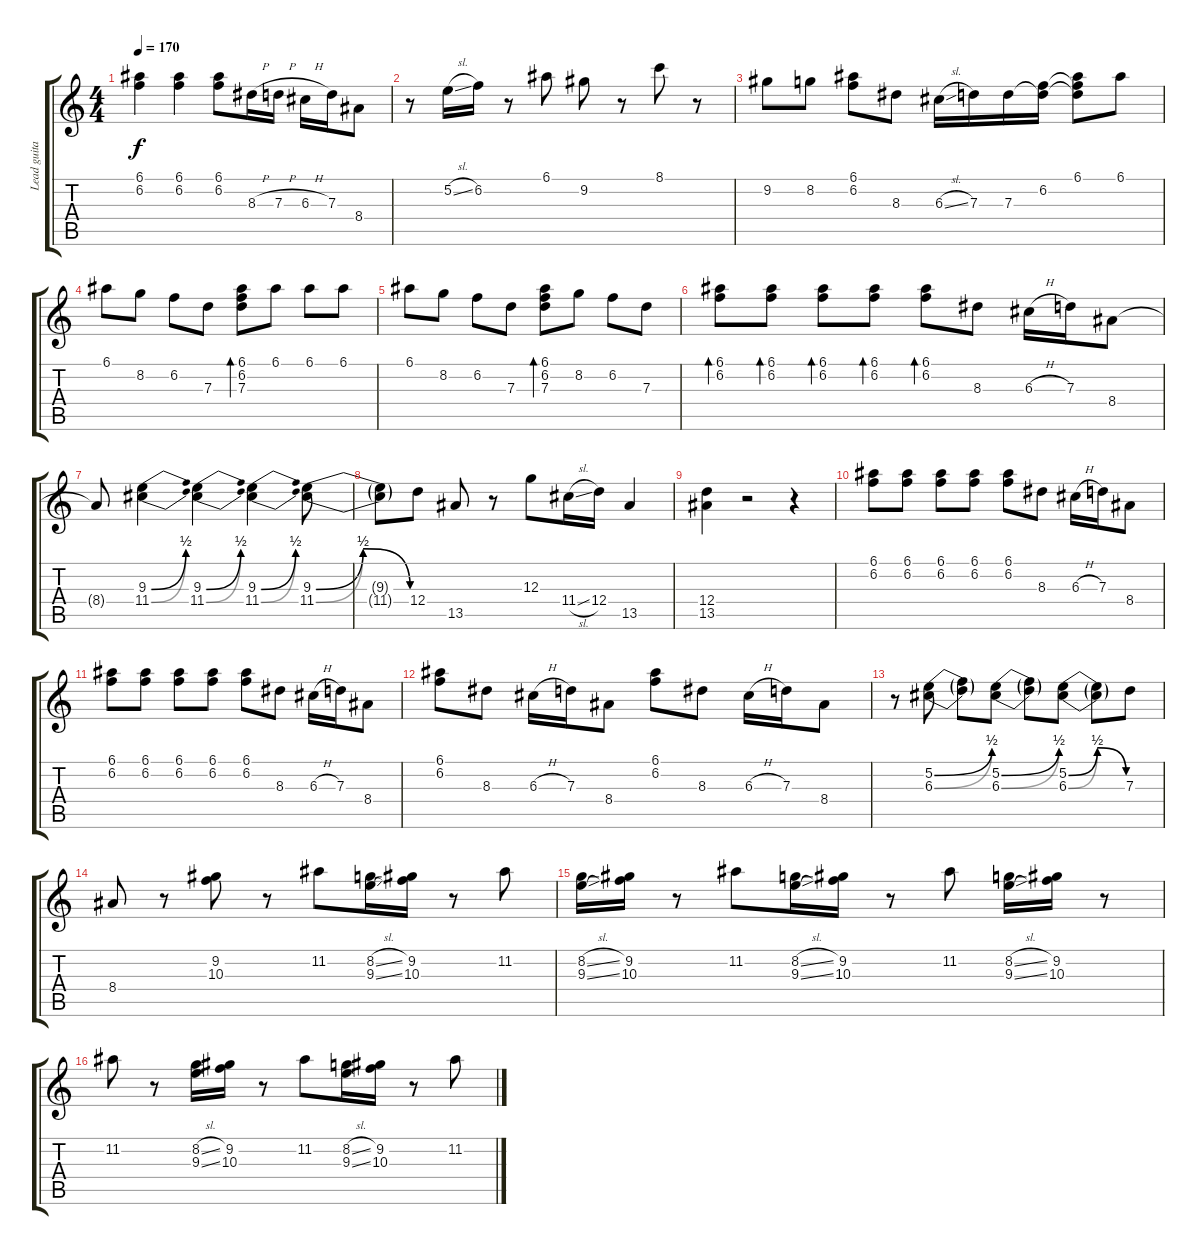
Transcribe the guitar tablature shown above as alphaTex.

\track ("Lead guitar" "Lead guita") {instrument distortionguitar}
\staff {score tabs}
\tuning (E4 B3 G3 D3 A2 E2) {hide}
\ts (4 4)
\tempo 170
\clef g2
\ks c
(6.1 6.2).4{dy f} (6.1 6.2).4 (6.1 6.2).8 8.3{h}.16 7.3{h}.16 6.3{h}.16 7.3.16 8.4.8 |
r.8 5.2{sl}.16 6.2.16 r.8 6.1.8 9.2.8 r.8 8.1.8 r.8 |
9.2.8 8.2.8 (6.1 6.2).8 8.3.8 6.3{sl}.16 7.3.16 7.3.16 (6.2 7.3{t}).16 (6.1 6.2{t} 7.3{t}).8 6.1.8 |
6.1.8 8.2.8 6.2.8 7.3.8 (6.1 6.2 7.3).8{bd 240} 6.1.8 6.1.8 6.1.8 |
6.1.8 8.2.8 6.2.8 7.3.8 (6.1 6.2 7.3).8{bd 240} 8.2.8 6.2.8 7.3.8 |
(6.1 6.2).8{bd 240} (6.1 6.2).8{bd 240} (6.1 6.2).8{bd 240} (6.1 6.2).8{bd 240} (6.1 6.2).8{bd 240} 8.3.8 6.3{h}.16 7.3.16 8.4.8 |
8.4{t}.8 (9.3{be (bend 0 0 60 2)} 11.4{be (bend 0 0 60 2)}).4 (9.3{be (bend 0 0 60 2)} 11.4{be (bend 0 0 60 2)}).4 (9.3{be (bend 0 0 60 2)} 11.4{be (bend 0 0 60 2)}).4 (9.3{be (bendrelease 0 0 30 2 45 2 60 0)} 11.4{be (bendrelease 0 0 30 2 45 2 60 0)}).8 |
(9.3{t} 11.4{t}).8 12.4.8 13.5.8 r.8 12.3.8 11.4{sl}.16 12.4.16 13.5.4 |
(12.4 13.5).4 r.2 r.4 |
(6.1 6.2).8 (6.1 6.2).8 (6.1 6.2).8 (6.1 6.2).8 (6.1 6.2).8 8.3.8 6.3{h}.16 7.3.16 8.4.8 |
(6.1 6.2).8 (6.1 6.2).8 (6.1 6.2).8 (6.1 6.2).8 (6.1 6.2).8 8.3.8 6.3{h}.16 7.3.16 8.4.8 |
(6.1 6.2).8 8.3.8 6.3{h}.16 7.3.16 8.4.8 (6.1 6.2).8 8.3.8 6.3{h}.16 7.3.16 8.4.8 |
r.8 (5.2{be (bend 0 0 60 2)} 6.3{be (bend 0 0 60 2)}).8 (5.2{t} 6.3{t}).8 (5.2{be (bend 0 0 60 2)} 6.3{be (bend 0 0 60 2)}).8 (5.2{t} 6.3{t}).8 (5.2{be (bendrelease 0 0 30 2 45 2 60 0)} 6.3{be (bendrelease 0 0 30 2 45 2 60 0)}).8 (5.2{t} 6.3{t}).8 7.3.8 |
8.4.8 r.8 (9.2 10.3).8 r.8 11.2.8 (8.2{sl} 9.3{sl}).16 (9.2 10.3).16 r.8 11.2.8 |
(8.2{sl} 9.3{sl}).16 (9.2 10.3).16 r.8 11.2.8 (8.2{sl} 9.3{sl}).16 (9.2 10.3).16 r.8 11.2.8 (8.2{sl} 9.3{sl}).16 (9.2 10.3).16 r.8 |
11.2.8 r.8 (8.2{sl} 9.3{sl}).16 (9.2 10.3).16 r.8 11.2.8 (8.2{sl} 9.3{sl}).16 (9.2 10.3).16 r.8 11.2.8
